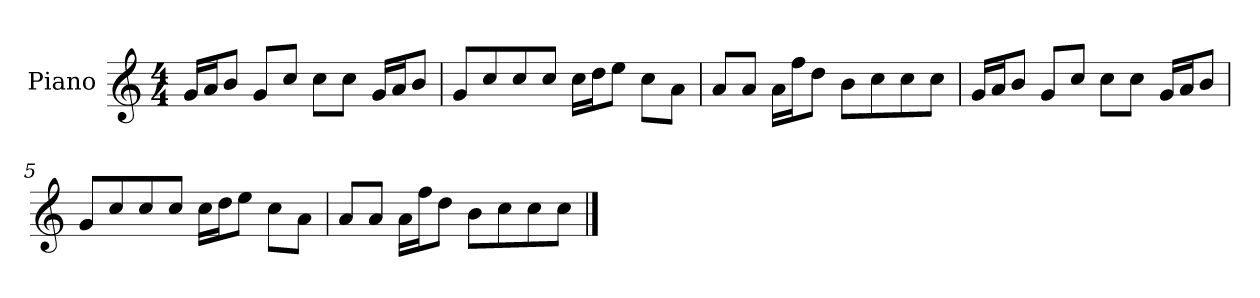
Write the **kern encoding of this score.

**kern
*part1
*staff1
*I"Piano
*I'P-no
*clefG2
*k[]
*M4/4
*MM90
=1
16g/LL
16a/J
8b/J
8g/L
8cc/J
8cc\L
8cc\J
16g/LL
16a/J
8b/J
=2
8g/L
8cc/
8cc/
8cc/J
16cc\LL
16dd\J
8ee\J
8cc\L
8a\J
=3
8a/L
8a/J
16a\LL
16ff\J
8dd\J
8b\L
8cc\
8cc\
8cc\J
=4
16g/LL
16a/J
8b/J
8g/L
8cc/J
8cc\L
8cc\J
16g/LL
16a/J
8b/J
!!LO:LB:g=z
=5
8g/L
8cc/
8cc/
8cc/J
16cc\LL
16dd\J
8ee\J
8cc\L
8a\J
=6
8a/L
8a/J
16a\LL
16ff\J
8dd\J
8b\L
8cc\
8cc\
8cc\J
==
*-
